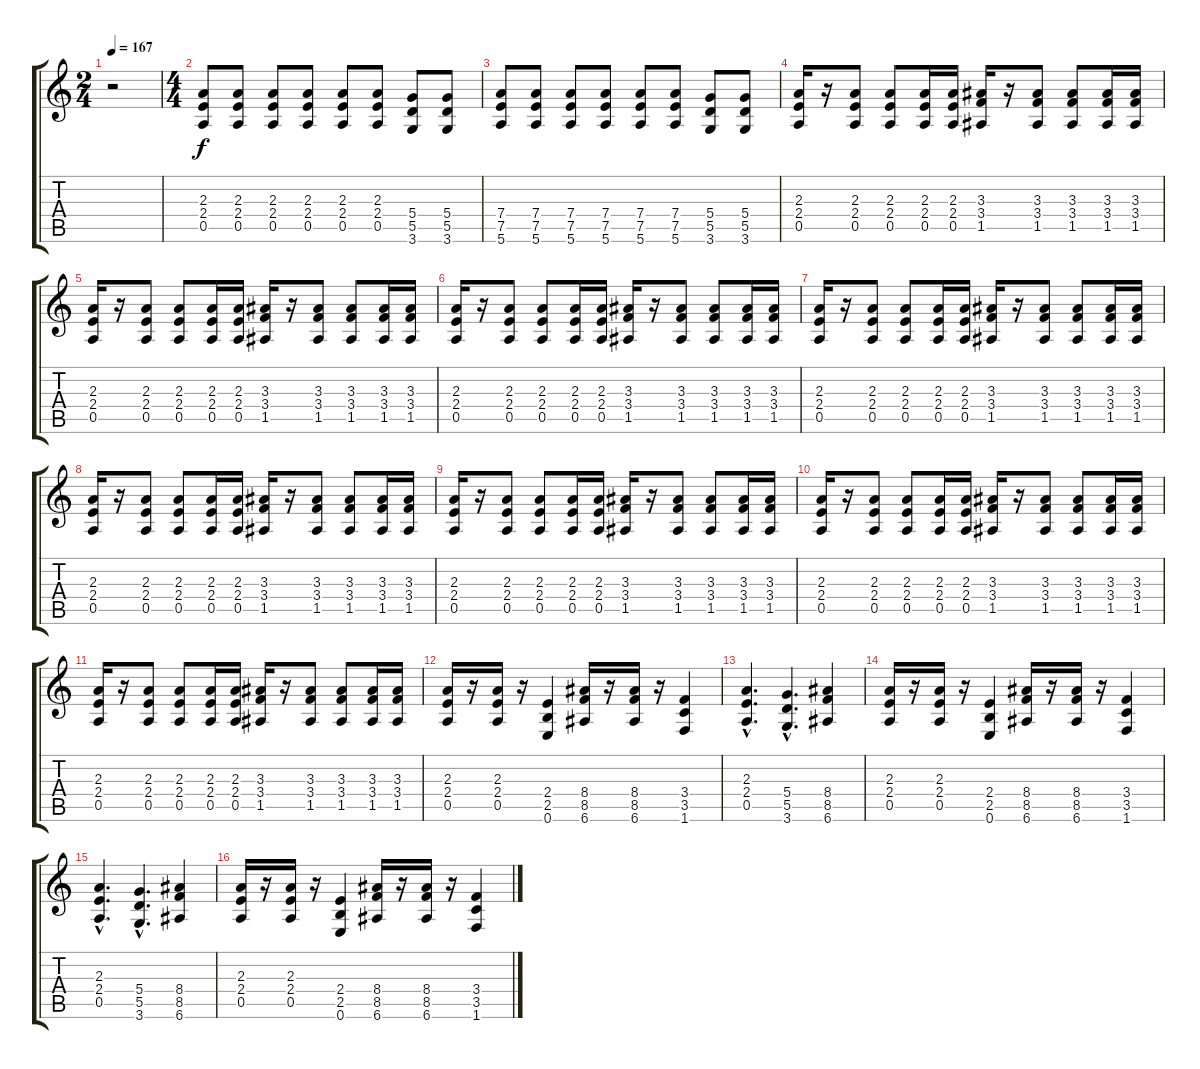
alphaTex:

\track "" {instrument overdrivenguitar}
\staff {score tabs}
\tuning (E4 B3 G3 D3 A2 E2) {hide}
\ts (2 4)
\tempo 167
\clef g2
\ks c
r.2{dy f instrument overdrivenguitar} |
\ts (4 4)
(2.3 2.4 0.5).8 (2.3 2.4 0.5).8 (2.3 2.4 0.5).8 (2.3 2.4 0.5).8 (2.3 2.4 0.5).8 (2.3 2.4 0.5).8 (5.4 5.5 3.6).8 (5.4 5.5 3.6).8 |
(7.4 7.5 5.6).8 (7.4 7.5 5.6).8 (7.4 7.5 5.6).8 (7.4 7.5 5.6).8 (7.4 7.5 5.6).8 (7.4 7.5 5.6).8 (5.4 5.5 3.6).8 (5.4 5.5 3.6).8 |
(2.3 2.4 0.5).16 r.16 (2.3 2.4 0.5).8 (2.3 2.4 0.5).8 (2.3 2.4 0.5).16 (2.3 2.4 0.5).16 (3.3 3.4 1.5).16 r.16 (3.3 3.4 1.5).8 (3.3 3.4 1.5).8 (3.3 3.4 1.5).16 (3.3 3.4 1.5).16 |
(2.3 2.4 0.5).16 r.16 (2.3 2.4 0.5).8 (2.3 2.4 0.5).8 (2.3 2.4 0.5).16 (2.3 2.4 0.5).16 (3.3 3.4 1.5).16 r.16 (3.3 3.4 1.5).8 (3.3 3.4 1.5).8 (3.3 3.4 1.5).16 (3.3 3.4 1.5).16 |
(2.3 2.4 0.5).16 r.16 (2.3 2.4 0.5).8 (2.3 2.4 0.5).8 (2.3 2.4 0.5).16 (2.3 2.4 0.5).16 (3.3 3.4 1.5).16 r.16 (3.3 3.4 1.5).8 (3.3 3.4 1.5).8 (3.3 3.4 1.5).16 (3.3 3.4 1.5).16 |
(2.3 2.4 0.5).16 r.16 (2.3 2.4 0.5).8 (2.3 2.4 0.5).8 (2.3 2.4 0.5).16 (2.3 2.4 0.5).16 (3.3 3.4 1.5).16 r.16 (3.3 3.4 1.5).8 (3.3 3.4 1.5).8 (3.3 3.4 1.5).16 (3.3 3.4 1.5).16 |
(2.3 2.4 0.5).16 r.16 (2.3 2.4 0.5).8 (2.3 2.4 0.5).8 (2.3 2.4 0.5).16 (2.3 2.4 0.5).16 (3.3 3.4 1.5).16 r.16 (3.3 3.4 1.5).8 (3.3 3.4 1.5).8 (3.3 3.4 1.5).16 (3.3 3.4 1.5).16 |
(2.3 2.4 0.5).16 r.16 (2.3 2.4 0.5).8 (2.3 2.4 0.5).8 (2.3 2.4 0.5).16 (2.3 2.4 0.5).16 (3.3 3.4 1.5).16 r.16 (3.3 3.4 1.5).8 (3.3 3.4 1.5).8 (3.3 3.4 1.5).16 (3.3 3.4 1.5).16 |
(2.3 2.4 0.5).16 r.16 (2.3 2.4 0.5).8 (2.3 2.4 0.5).8 (2.3 2.4 0.5).16 (2.3 2.4 0.5).16 (3.3 3.4 1.5).16 r.16 (3.3 3.4 1.5).8 (3.3 3.4 1.5).8 (3.3 3.4 1.5).16 (3.3 3.4 1.5).16 |
(2.3 2.4 0.5).16 r.16 (2.3 2.4 0.5).8 (2.3 2.4 0.5).8 (2.3 2.4 0.5).16 (2.3 2.4 0.5).16 (3.3 3.4 1.5).16 r.16 (3.3 3.4 1.5).8 (3.3 3.4 1.5).8 (3.3 3.4 1.5).16 (3.3 3.4 1.5).16 |
(2.3 2.4 0.5).16 r.16 (2.3 2.4 0.5).16 r.16 (2.4 2.5 0.6).4 (8.4 8.5 6.6).16 r.16 (8.4 8.5 6.6).16 r.16 (3.4 3.5 1.6).4 |
(2.3{hac} 2.4{hac} 0.5{hac}).4{d} (5.4{hac} 5.5{hac} 3.6{hac}).4{d} (8.4 8.5 6.6).4 |
(2.3 2.4 0.5).16 r.16 (2.3 2.4 0.5).16 r.16 (2.4 2.5 0.6).4 (8.4 8.5 6.6).16 r.16 (8.4 8.5 6.6).16 r.16 (3.4 3.5 1.6).4 |
(2.3{hac} 2.4{hac} 0.5{hac}).4{d} (5.4{hac} 5.5{hac} 3.6{hac}).4{d} (8.4 8.5 6.6).4 |
(2.3 2.4 0.5).16 r.16 (2.3 2.4 0.5).16 r.16 (2.4 2.5 0.6).4 (8.4 8.5 6.6).16 r.16 (8.4 8.5 6.6).16 r.16 (3.4 3.5 1.6).4
